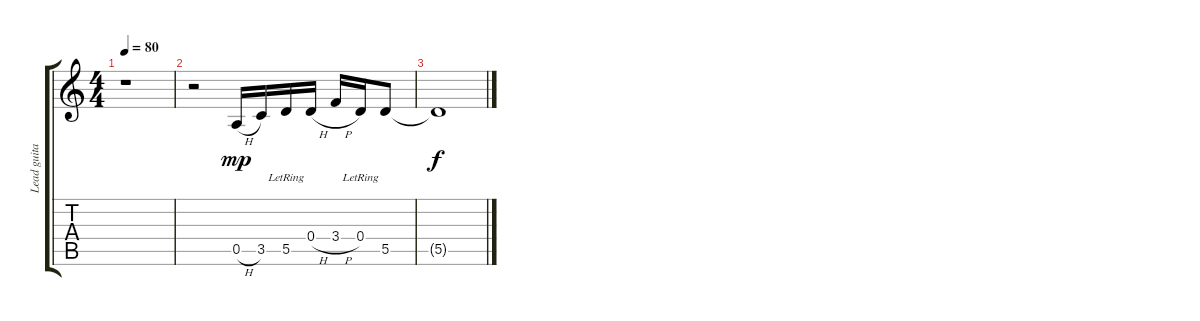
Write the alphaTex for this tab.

\track ("Lead guitar" "Lead guita") {instrument acousticguitarsteel}
\staff {score tabs}
\tuning (E4 B3 G3 D3 A2 E2) {hide}
\ts (4 4)
\tempo 80
\clef g2
\ks c
r.1{dy f} |
r.2 0.5{h}.16{dy mp} 3.5.16 5.5{lr}.16 0.4{h}.16 3.4{h}.16 0.4{lr}.16 5.5.8 |
5.5{t}.1{dy f}
